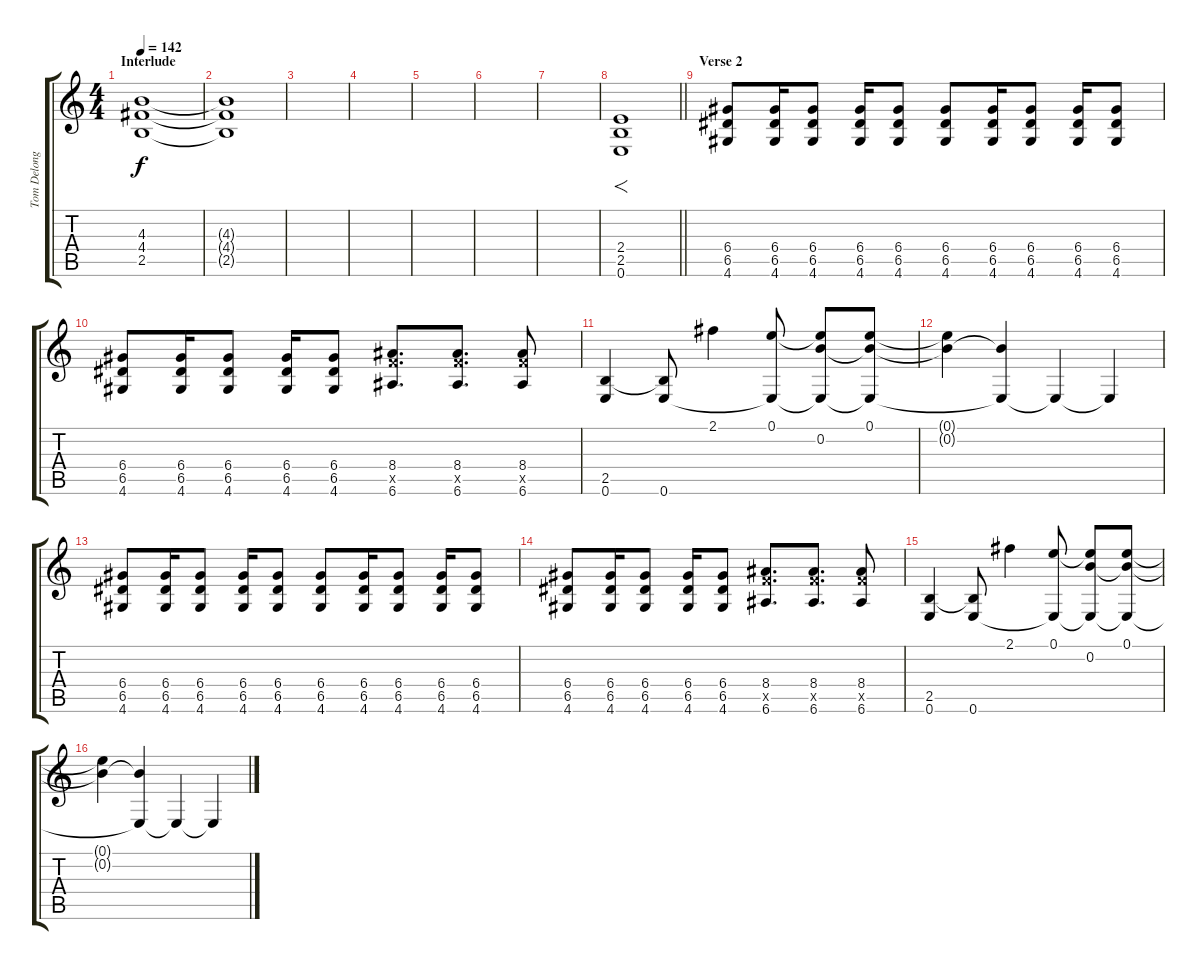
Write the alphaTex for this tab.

\track ("Tom Delonge - Guitar" "Tom Delong") {instrument distortionguitar}
\staff {score tabs}
\tuning (E4 B3 G3 D3 A2 E2) {hide}
\ts (4 4)
\section ("" "Interlude")
\tempo 142
\clef g2
\ks c
(4.3 4.4 2.5).1{dy f volume 4} |
(4.3{t} 4.4{t} 2.5{t}).1 |
|
|
|
|
|
\barLineRight lightlight
(2.4 2.5 0.6).1{f} |
\section ("" "Verse 2")
(6.4 6.5 4.6).8 (6.4 6.5 4.6).16 (6.4 6.5 4.6).8 (6.4 6.5 4.6).16 (6.4 6.5 4.6).8 (6.4 6.5 4.6).8 (6.4 6.5 4.6).16 (6.4 6.5 4.6).8 (6.4 6.5 4.6).16 (6.4 6.5 4.6).8 |
(6.4 6.5 4.6).8 (6.4 6.5 4.6).16 (6.4 6.5 4.6).8 (6.4 6.5 4.6).16 (6.4 6.5 4.6).8 (8.4 8.5{x} 6.6).8{d} (8.4 8.5{x} 6.6).8{d} (8.4 8.5{x} 6.6).8 |
(2.5 0.6).4 (2.5{t} 0.6).8 2.1.4 (0.1 0.6{t}).8 (0.1{t} 0.2 0.6{t}).8 (0.1 0.2{t} 0.6{t}).8 |
(0.1{t} 0.2{t}).4 (0.2{t} 0.6{t}).4 0.6{t}.4 0.6{t}.4 |
(6.4 6.5 4.6).8 (6.4 6.5 4.6).16 (6.4 6.5 4.6).8 (6.4 6.5 4.6).16 (6.4 6.5 4.6).8 (6.4 6.5 4.6).8 (6.4 6.5 4.6).16 (6.4 6.5 4.6).8 (6.4 6.5 4.6).16 (6.4 6.5 4.6).8 |
(6.4 6.5 4.6).8 (6.4 6.5 4.6).16 (6.4 6.5 4.6).8 (6.4 6.5 4.6).16 (6.4 6.5 4.6).8 (8.4 8.5{x} 6.6).8{d} (8.4 8.5{x} 6.6).8{d} (8.4 8.5{x} 6.6).8 |
(2.5 0.6).4 (2.5{t} 0.6).8 2.1.4 (0.1 0.6{t}).8 (0.1{t} 0.2 0.6{t}).8 (0.1 0.2{t} 0.6{t}).8 |
(0.1{t} 0.2{t}).4 (0.2{t} 0.6{t}).4 0.6{t}.4 0.6{t}.4
